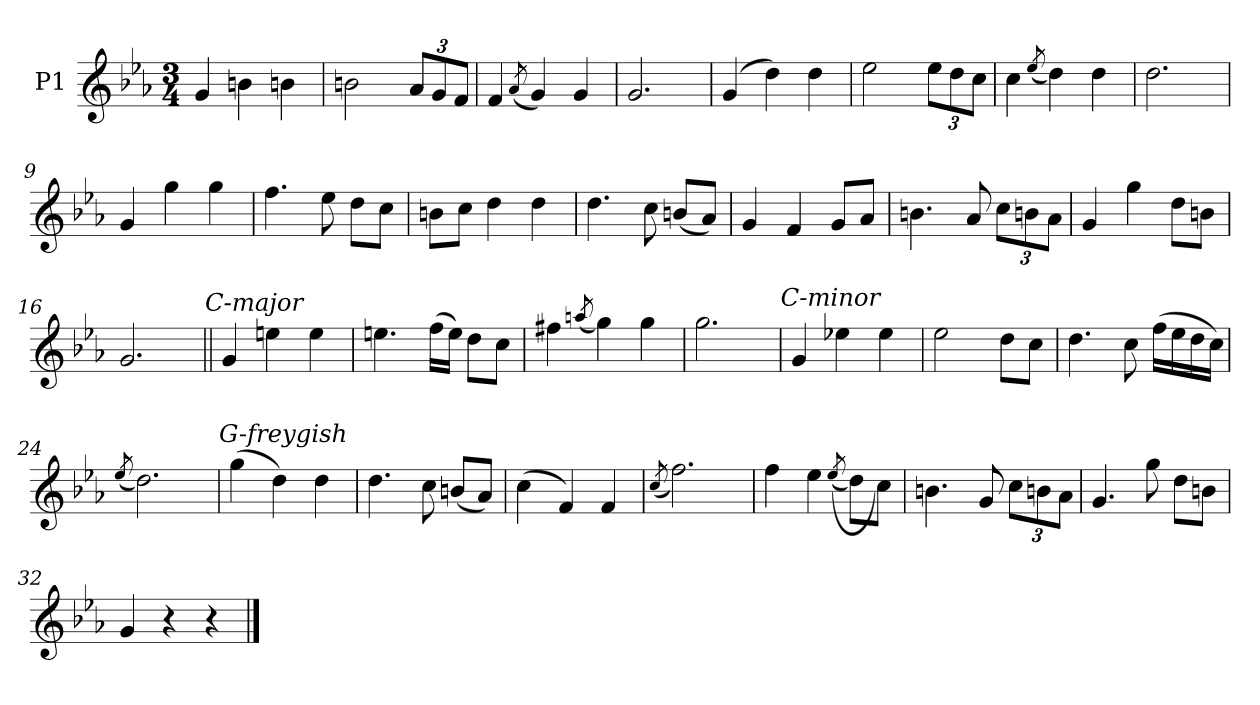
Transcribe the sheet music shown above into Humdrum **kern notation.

**kern
*part1
*staff1
*I"P1
*clefG2
*k[b-e-a-]
*M3/4
=1
4g
4bn
4bn
=2
2bn
12a-L
12g
12fJ
=3
4f
(8qa-/
4g)
4g
=4
2.g
=5
(4g
4dd)
4dd
=6
2ee-
12ee-L
12dd
12ccJ
=7
4cc
(8qee-/
4dd)
4dd
=8
2.dd
=9
4g
4gg
4gg
=10
4.ff
8ee-
8ddL
8ccJ
=11
8bnL
8ccJ
4dd
4dd
=12
4.dd
8cc
(8bnL
8a-J)
=13
4g
4f
8gL
8a-J
=14
4.bn
8a-
12ccL
12bn
12a-J
=15
4g
4gg
8ddL
8bnJ
=16
2.g
!LO:TX:a:i:t=C-major
=17||
4g
4een
4ee
=18
4.een
(16ffLL
16eeJJ)
8ddL
8ccJ
=19
4ff#X
(8qaan/
4gg)
4gg
=20
2.gg
!LO:TX:a:i:t=C-minor
=21
4g
4ee-X
4ee-
=22
2ee-
8ddL
8ccJ
=23
4.dd
8cc
(16ffLL
16ee-
16dd
16ccJJ)
=24
(8qee-/
2.dd)
!LO:TX:a:i:t=G-freygish
=25
(4gg
4dd)
4dd
=26
4.dd
8cc
(8bnL
8a-J)
=27
(4cc
4f)
4f
=28
(8qcc/
2.ff)
=29
4ff
4ee-
((8qee-/
8ddL)
8ccJ)
=30
4.bn
8g
12ccL
12bn
12a-J
=31
4.g
8gg
8ddL
8bnJ
=32
4g
4r
4r
==
*-
